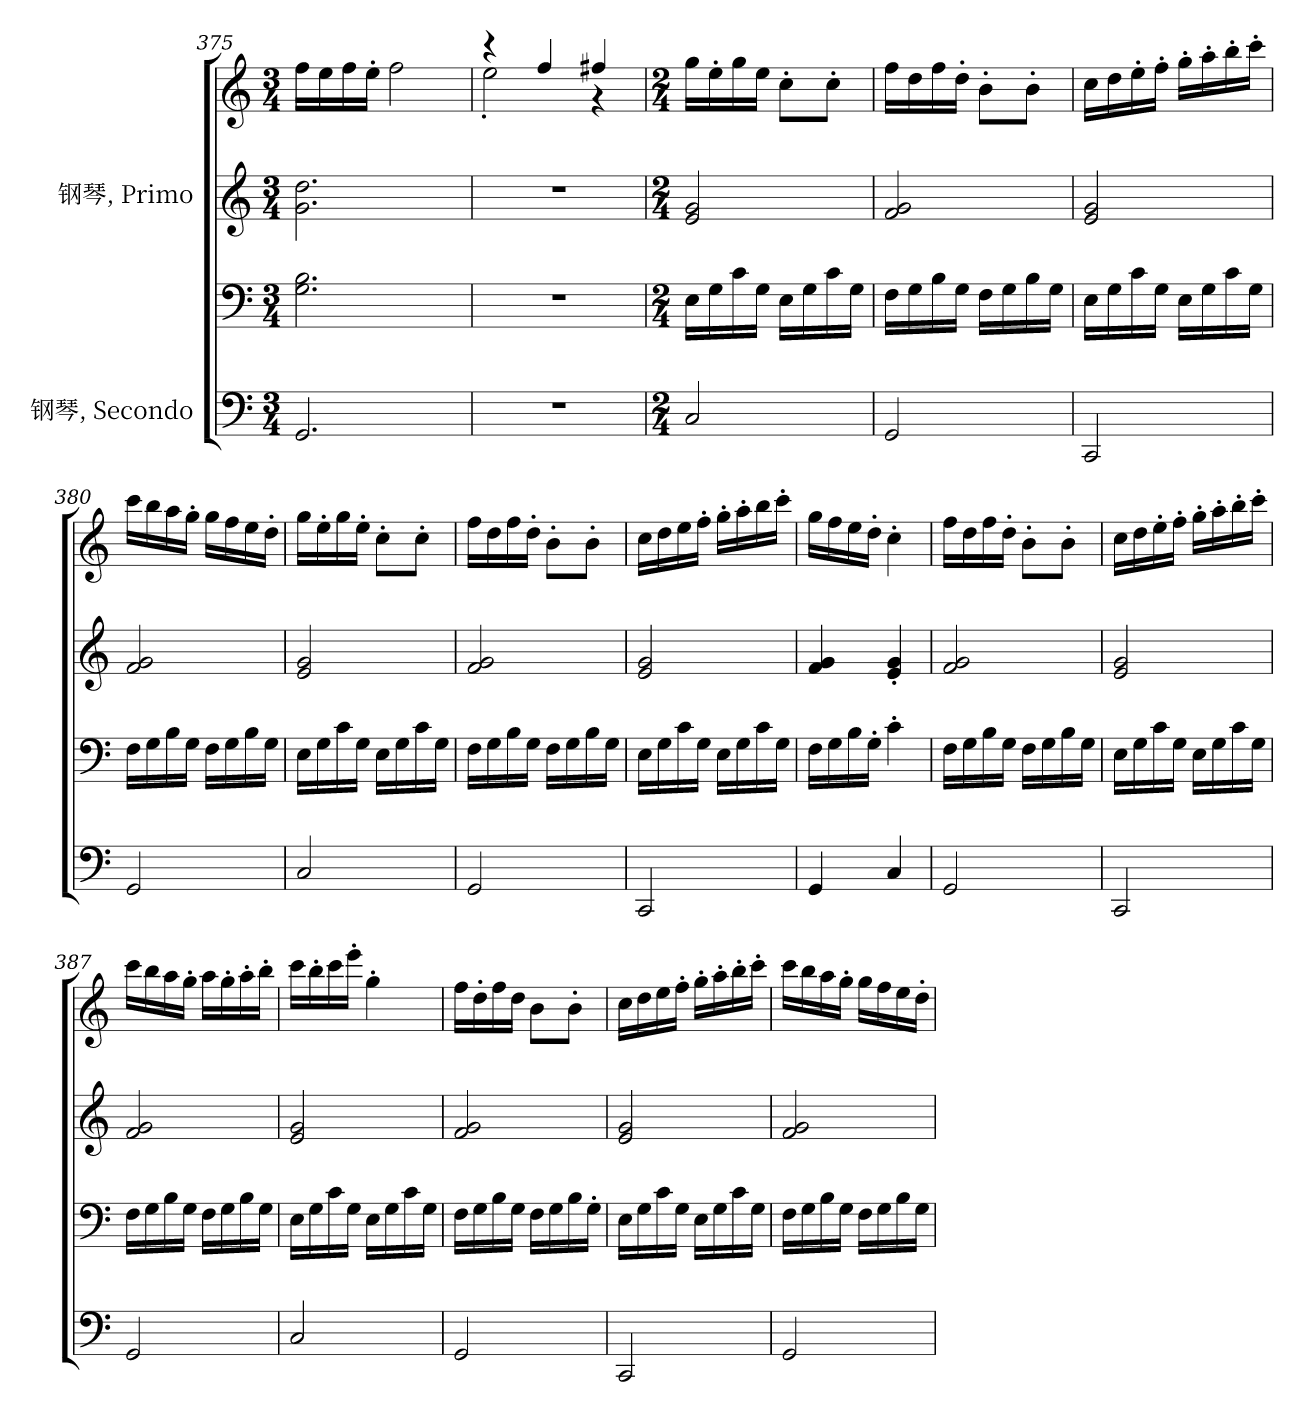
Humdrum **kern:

**kern	**kern	**kern	**kern
*part2	*part2	*part1	*part1
*staff4	*staff3	*staff2	*staff1
*I"钢琴, Secondo	*	*I"钢琴, Primo	*
!!LO:LB:g=z
*clefF4	*clefF4	*clefG2	*clefG2
*k[]	*k[]	*k[]	*k[]
*M3/4	*M3/4	*M3/4	*M3/4
=375	=375	=375	=375
2.GG/	2.G\ 2.B\	2.g\ 2.dd\	16ff\LL
.	.	.	16ee\
.	.	.	16ff\
.	.	.	16ee'\JJ
.	.	.	2ff\
=376	=376	=376	=376
*	*	*	*MM60
*	*	*	*^
2.r	2.r	2.r	4r	2ee'\
.	.	.	4ff/	.
.	.	.	4ff#X/	4r
*	*	*	*v	*v
=377	=377	=377	=377
*M2/4	*M2/4	*M2/4	*M2/4
*	*	*	*MM100
2C/	16E\LL	2e/ 2g/	16gg\LL
.	16G\	.	16ee'\
.	16c\	.	16gg\
.	16G\JJ	.	16ee\JJ
.	16E\LL	.	8cc'\L
.	16G\	.	.
.	16c\	.	8cc'\J
.	16G\JJ	.	.
=378	=378	=378	=378
2GG/	16F\LL	2f/ 2g/	16ff\LL
.	16G\	.	16dd\
.	16B\	.	16ff\
.	16G\JJ	.	16dd'\JJ
.	16F\LL	.	8b'\L
.	16G\	.	.
.	16B\	.	8b'\J
.	16G\JJ	.	.
=379	=379	=379	=379
2CC/	16E\LL	2e/ 2g/	16cc\LL
.	16G\	.	16dd\
.	16c\	.	16ee'\
.	16G\JJ	.	16ff'\JJ
.	16E\LL	.	16gg'\LL
.	16G\	.	16aa'\
.	16c\	.	16bb'\
.	16G\JJ	.	16ccc'\JJ
!!LO:LB:g=z
=380	=380	=380	=380
2GG/	16F\LL	2f/ 2g/	16ccc\LL
.	16G\	.	16bb\
.	16B\	.	16aa\
.	16G\JJ	.	16gg'\JJ
.	16F\LL	.	16gg\LL
.	16G\	.	16ff\
.	16B\	.	16ee\
.	16G\JJ	.	16dd'\JJ
=381	=381	=381	=381
2C/	16E\LL	2e/ 2g/	16gg\LL
.	16G\	.	16ee'\
.	16c\	.	16gg\
.	16G\JJ	.	16ee'\JJ
.	16E\LL	.	8cc'\L
.	16G\	.	.
.	16c\	.	8cc'\J
.	16G\JJ	.	.
=382	=382	=382	=382
2GG/	16F\LL	2f/ 2g/	16ff\LL
.	16G\	.	16dd\
.	16B\	.	16ff\
.	16G\JJ	.	16dd'\JJ
.	16F\LL	.	8b'\L
.	16G\	.	.
.	16B\	.	8b'\J
.	16G\JJ	.	.
=383	=383	=383	=383
2CC/	16E\LL	2e/ 2g/	16cc\LL
.	16G\	.	16dd\
.	16c\	.	16ee\
.	16G\JJ	.	16ff'\JJ
.	16E\LL	.	16gg'\LL
.	16G\	.	16aa'\
.	16c\	.	16bb\
.	16G\JJ	.	16ccc'\JJ
=384	=384	=384	=384
4GG/	16F\LL	4f/ 4g/	16gg\LL
.	16G\	.	16ff\
.	16B\	.	16ee\
.	16G'\JJ	.	16dd'\JJ
4C/	4c'\	4e/' 4g/'	4cc'\
!!LO:PB:g=z
=385	=385	=385	=385
2GG/	16F\LL	2f/ 2g/	16ff\LL
.	16G\	.	16dd\
.	16B\	.	16ff\
.	16G\JJ	.	16dd'\JJ
.	16F\LL	.	8b'\L
.	16G\	.	.
.	16B\	.	8b'\J
.	16G\JJ	.	.
=386	=386	=386	=386
2CC/	16E\LL	2e/ 2g/	16cc\LL
.	16G\	.	16dd\
.	16c\	.	16ee'\
.	16G\JJ	.	16ff'\JJ
.	16E\LL	.	16gg'\LL
.	16G\	.	16aa'\
.	16c\	.	16bb'\
.	16G\JJ	.	16ccc'\JJ
=387	=387	=387	=387
2GG/	16F\LL	2f/ 2g/	16ccc\LL
.	16G\	.	16bb\
.	16B\	.	16aa\
.	16G\JJ	.	16gg'\JJ
.	16F\LL	.	16aa\LL
.	16G\	.	16gg'\
.	16B\	.	16aa'\
.	16G\JJ	.	16bb'\JJ
=388	=388	=388	=388
2C/	16E\LL	2e/ 2g/	16ccc\LL
.	16G\	.	16bb'\
.	16c\	.	16ccc\
.	16G\JJ	.	16eee'\JJ
.	16E\LL	.	4gg'\
.	16G\	.	.
.	16c\	.	.
.	16G\JJ	.	.
!!LO:LB:g=z
=389	=389	=389	=389
2GG/	16F\LL	2f/ 2g/	16ff\LL
.	16G\	.	16dd'\
.	16B\	.	16ff\
.	16G\JJ	.	16dd\JJ
.	16F\LL	.	8b\L
.	16G\	.	.
.	16B\	.	8b'\J
.	16G'\JJ	.	.
=390	=390	=390	=390
2CC/	16E\LL	2e/ 2g/	16cc\LL
.	16G\	.	16dd\
.	16c\	.	16ee\
.	16G\JJ	.	16ff'\JJ
.	16E\LL	.	16gg'\LL
.	16G\	.	16aa'\
.	16c\	.	16bb'\
.	16G\JJ	.	16ccc'\JJ
=391	=391	=391	=391
2GG/	16F\LL	2f/ 2g/	16ccc\LL
.	16G\	.	16bb\
.	16B\	.	16aa\
.	16G\JJ	.	16gg'\JJ
.	16F\LL	.	16gg\LL
.	16G\	.	16ff\
.	16B\	.	16ee\
.	16G\JJ	.	16dd'\JJ
=	=	=	=
*-	*-	*-	*-
